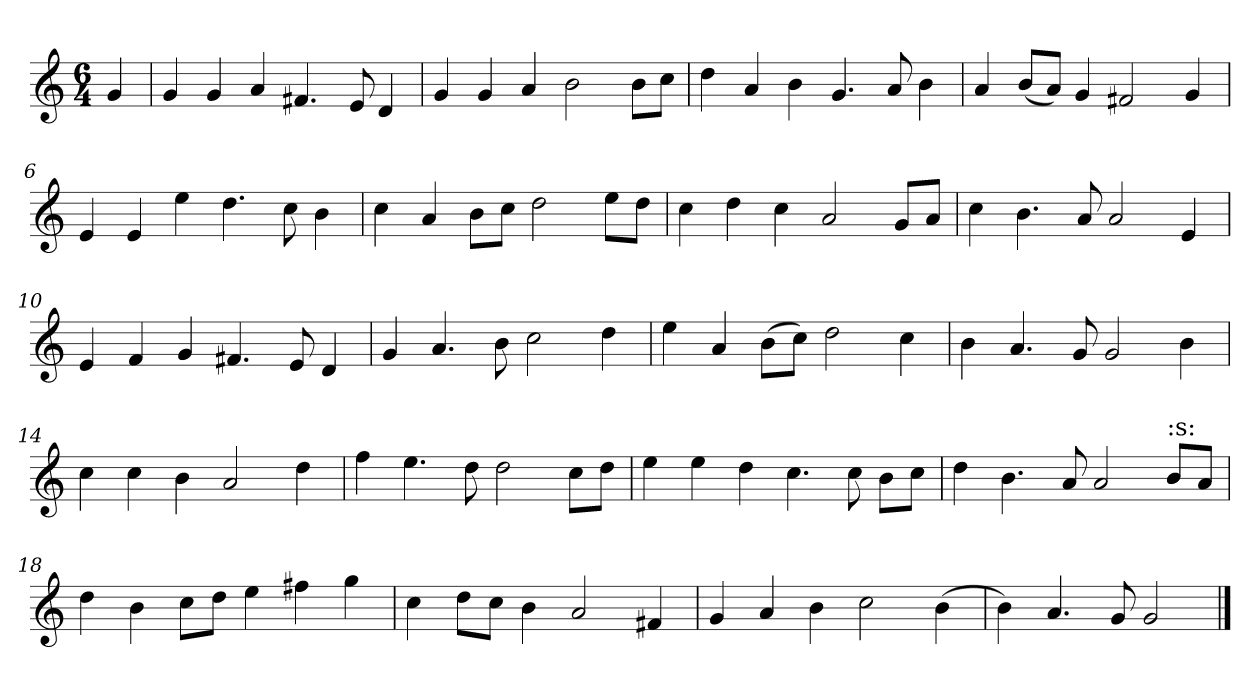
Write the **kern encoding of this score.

**kern
*part1
*staff1
*clefG2
*k[]
*M6/4
*MM120
=1
4g/
=2
4g/
4g/
4a/
4.f#X/
8e/
4d/
=3
4g/
4g/
4a/
2b\
8b\L
8cc\J
=4
4dd\
4a/
4b\
4.g/
8a/
4b\
=5
4a/
(<8b/L
8a/J)
4g/
2f#X/
4g/
=6
4e/
4e/
4ee\
4.dd\
8cc\
4b\
!!LO:LB:g=z
=7
4cc\
4a/
8b\L
8cc\J
2dd\
8ee\L
8dd\J
=8
4cc\
4dd\
4cc\
2a/
8g/L
8a/J
=9
4cc\
4.b\
8a/
2a/
4e/
=10
4e/
4f/
4g/
4.f#X/
8e/
4d/
=11
4g/
4.a/
8b\
2cc\
4dd\
=12
4ee\
4a/
(>8b\L
8cc\J)
2dd\
4cc\
!!LO:LB:g=z
=13
4b\
4.a/
8g/
2g/
4b\
=14
4cc\
4cc\
4b\
2a/
4dd\
=15
4ff\
4.ee\
8dd\
2dd\
8cc\L
8dd\J
=16
4ee\
4ee\
4dd\
4.cc\
8cc\
8b\L
8cc\J
=17
4dd\
4.b\
8a/
2a/
!LO:TX:a:t=&colon;s&colon;
8b/L
8a/J
=18
4dd\
4b\
8cc\L
8dd\J
4ee\
4ff#X\
4gg\
!!LO:LB:g=z
=19
4cc\
8dd\L
8cc\J
4b\
2a/
4f#X/
=20
4g/
4a/
4b\
2cc\
(>4b\
=21
4b\)
4.a/
8g/
2g/
==
*-
